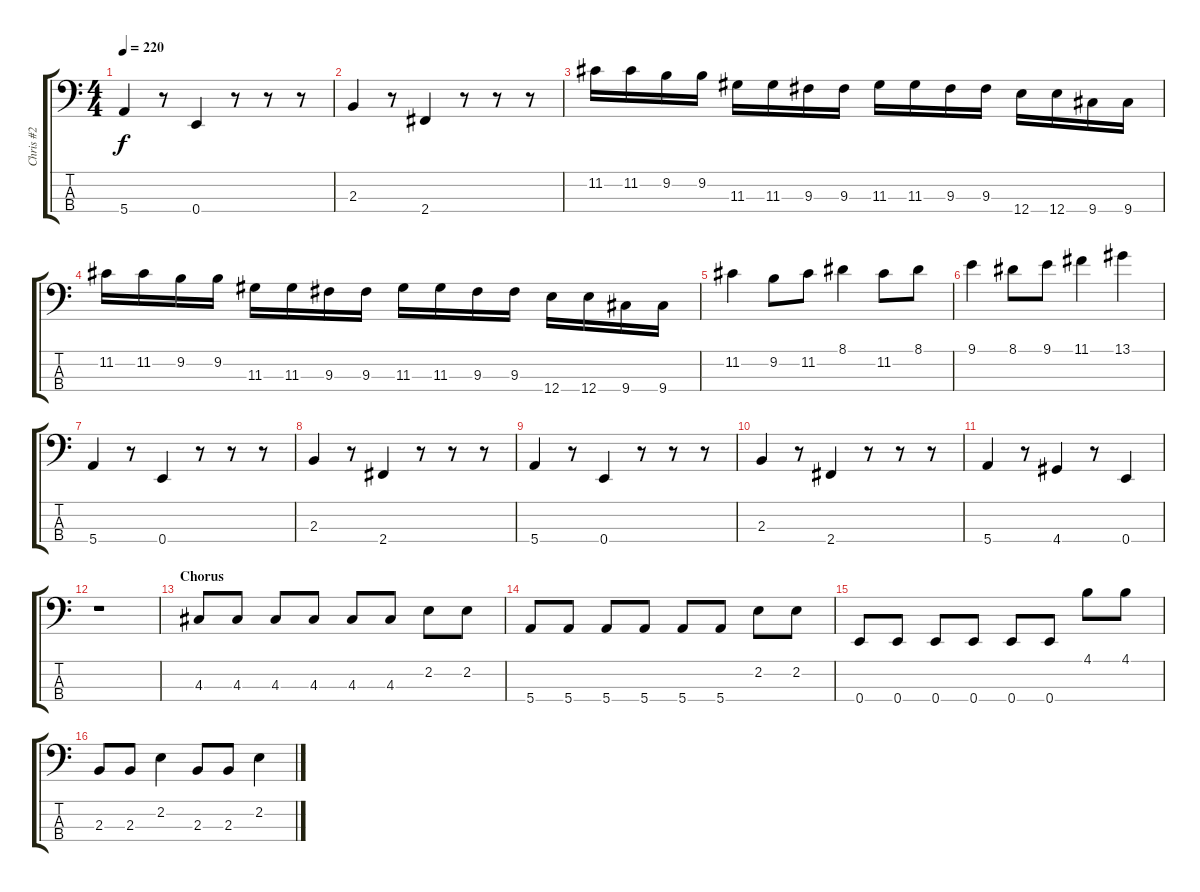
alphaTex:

\track ("Chris #2 " "Chris #2 ") {instrument electricbassfinger}
\staff {score tabs}
\tuning (G2 D2 A1 E1) {hide}
\ts (4 4)
\tempo 220
\clef f4
\ks c
5.4.4{dy f} r.8 0.4.4 r.8 r.8 r.8 |
2.3.4 r.8 2.4.4 r.8 r.8 r.8 |
11.2.16 11.2.16 9.2.16 9.2.16 11.3.16 11.3.16 9.3.16 9.3.16 11.3.16 11.3.16 9.3.16 9.3.16 12.4.16 12.4.16 9.4.16 9.4.16 |
11.2.16 11.2.16 9.2.16 9.2.16 11.3.16 11.3.16 9.3.16 9.3.16 11.3.16 11.3.16 9.3.16 9.3.16 12.4.16 12.4.16 9.4.16 9.4.16 |
11.2.4 9.2.8 11.2.8 8.1.4 11.2.8 8.1.8 |
9.1.4 8.1.8 9.1.8 11.1.4 13.1.4 |
5.4.4 r.8 0.4.4 r.8 r.8 r.8 |
2.3.4 r.8 2.4.4 r.8 r.8 r.8 |
5.4.4 r.8 0.4.4 r.8 r.8 r.8 |
2.3.4 r.8 2.4.4 r.8 r.8 r.8 |
5.4.4 r.8 4.4.4 r.8 0.4.4 |
r.1 |
\section ("" "Chorus")
4.3.8 4.3.8 4.3.8 4.3.8 4.3.8 4.3.8 2.2.8 2.2.8 |
5.4.8 5.4.8 5.4.8 5.4.8 5.4.8 5.4.8 2.2.8 2.2.8 |
0.4.8 0.4.8 0.4.8 0.4.8 0.4.8 0.4.8 4.1.8 4.1.8 |
2.3.8 2.3.8 2.2.4 2.3.8 2.3.8 2.2.4
